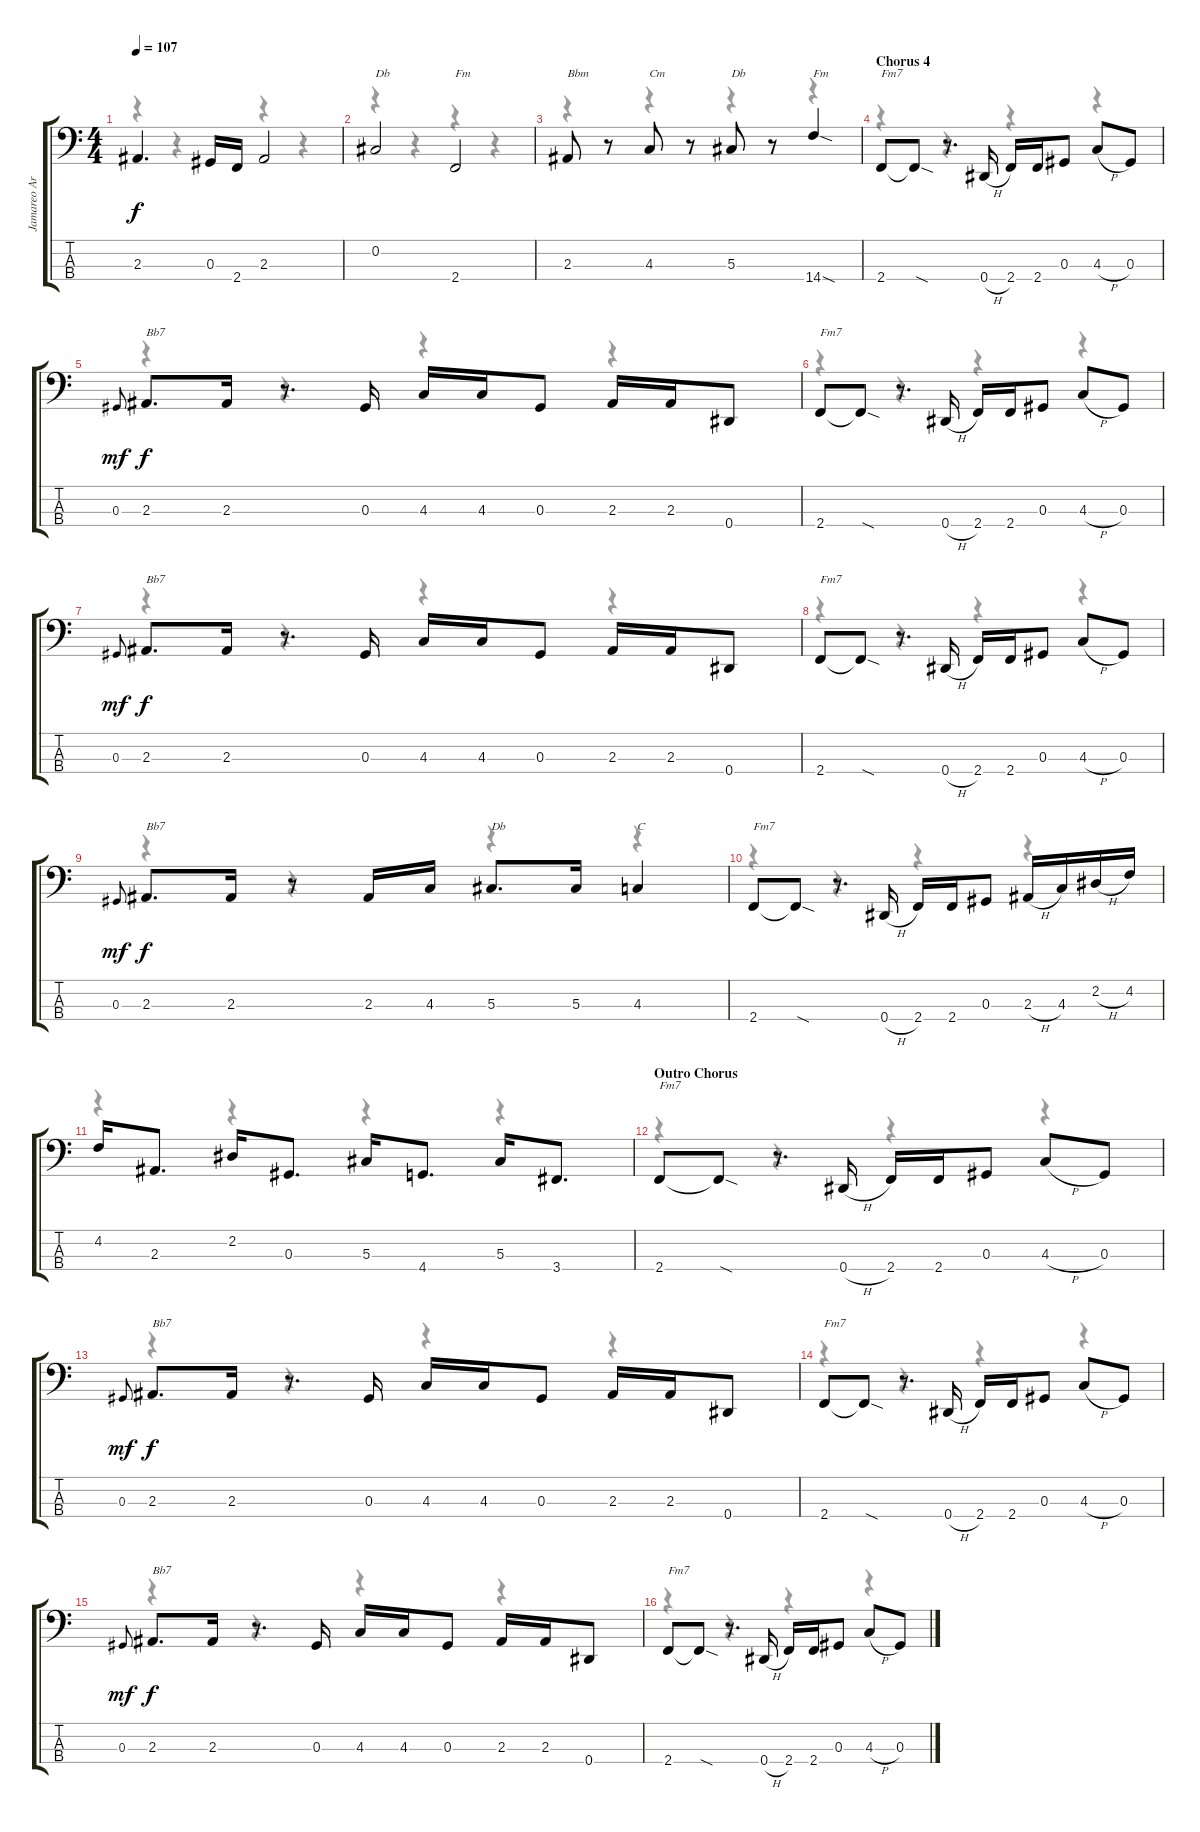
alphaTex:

\track ("Jamareo Artis (Bass)" "Jamareo Ar") {instrument electricbassfinger}
\staff {score tabs}
\tuning (Gb2 Db2 Ab1 Eb1) {hide}
\voice
\ts (4 4)
\tempo 107
\clef f4
\ks c
2.3{t}.4{d dy f} 0.3.16 2.4.16 2.3.2 |
0.2.2{txt "Db"} 2.4.2{txt "Fm"} |
2.3.8{txt "Bbm"} r.8 4.3.8{txt "Cm"} r.8 5.3.8{txt "Db"} r.8 14.4{sod}.4{txt "Fm"} |
\section ("" "Chorus 4")
2.4.8{txt "Fm7"} 2.4{sod t}.8 r.8{d} 0.4{h}.16 2.4.16 2.4.16 0.3.8 4.3{h}.8 0.3.8 |
0.3.8{gr onbeat dy mf} 2.3.8{d txt "Bb7" dy f} 2.3.16 r.8{d} 0.3.16 4.3.16 4.3.16 0.3.8 2.3.16 2.3.16 0.4.8 |
2.4.8{txt "Fm7"} 2.4{sod t}.8 r.8{d} 0.4{h}.16 2.4.16 2.4.16 0.3.8 4.3{h}.8 0.3.8 |
0.3.8{gr onbeat dy mf} 2.3.8{d txt "Bb7" dy f} 2.3.16 r.8{d} 0.3.16 4.3.16 4.3.16 0.3.8 2.3.16 2.3.16 0.4.8 |
2.4.8{txt "Fm7"} 2.4{sod t}.8 r.8{d} 0.4{h}.16 2.4.16 2.4.16 0.3.8 4.3{h}.8 0.3.8 |
0.3.8{gr onbeat dy mf} 2.3.8{d txt "Bb7" dy f} 2.3.16 r.8 2.3.16 4.3.16 5.3.8{d txt "Db"} 5.3.16 4.3.4{txt "C"} |
2.4.8{txt "Fm7"} 2.4{sod t}.8 r.8{d} 0.4{h}.16 2.4.16 2.4.16 0.3.8 2.3{h}.16 4.3.16 2.2{h}.16 4.2.16 |
4.2.16 2.3.8{d} 2.2.16 0.3.8{d} 5.3.16 4.4.8{d} 5.3.16 3.4.8{d} |
\section ("" "Outro Chorus")
2.4.8{txt "Fm7"} 2.4{sod t}.8 r.8{d} 0.4{h}.16 2.4.16 2.4.16 0.3.8 4.3{h}.8 0.3.8 |
0.3.8{gr onbeat dy mf} 2.3.8{d txt "Bb7" dy f} 2.3.16 r.8{d} 0.3.16 4.3.16 4.3.16 0.3.8 2.3.16 2.3.16 0.4.8 |
2.4.8{txt "Fm7"} 2.4{sod t}.8 r.8{d} 0.4{h}.16 2.4.16 2.4.16 0.3.8 4.3{h}.8 0.3.8 |
0.3.8{gr onbeat dy mf} 2.3.8{d txt "Bb7" dy f} 2.3.16 r.8{d} 0.3.16 4.3.16 4.3.16 0.3.8 2.3.16 2.3.16 0.4.8 |
2.4.8{txt "Fm7"} 2.4{sod t}.8 r.8{d} 0.4{h}.16 2.4.16 2.4.16 0.3.8 4.3{h}.8 0.3.8
\voice
\clef f4
\ottava regular
\simile none
\ks c
r.4{dy f} r.4 r.4 r.4 |
r.4 r.4 r.4 r.4 |
r.4 r.4 r.4 r.4 |
r.4 r.4 r.4 r.4 |
r.4 r.4 r.4 r.4 |
r.4 r.4 r.4 r.4 |
r.4 r.4 r.4 r.4 |
r.4 r.4 r.4 r.4 |
r.4 r.4 r.4 r.4 |
r.4 r.4 r.4 r.4 |
r.4 r.4 r.4 r.4 |
r.4 r.4 r.4 r.4 |
r.4 r.4 r.4 r.4 |
r.4 r.4 r.4 r.4 |
r.4 r.4 r.4 r.4 |
r.4 r.4 r.4 r.4
